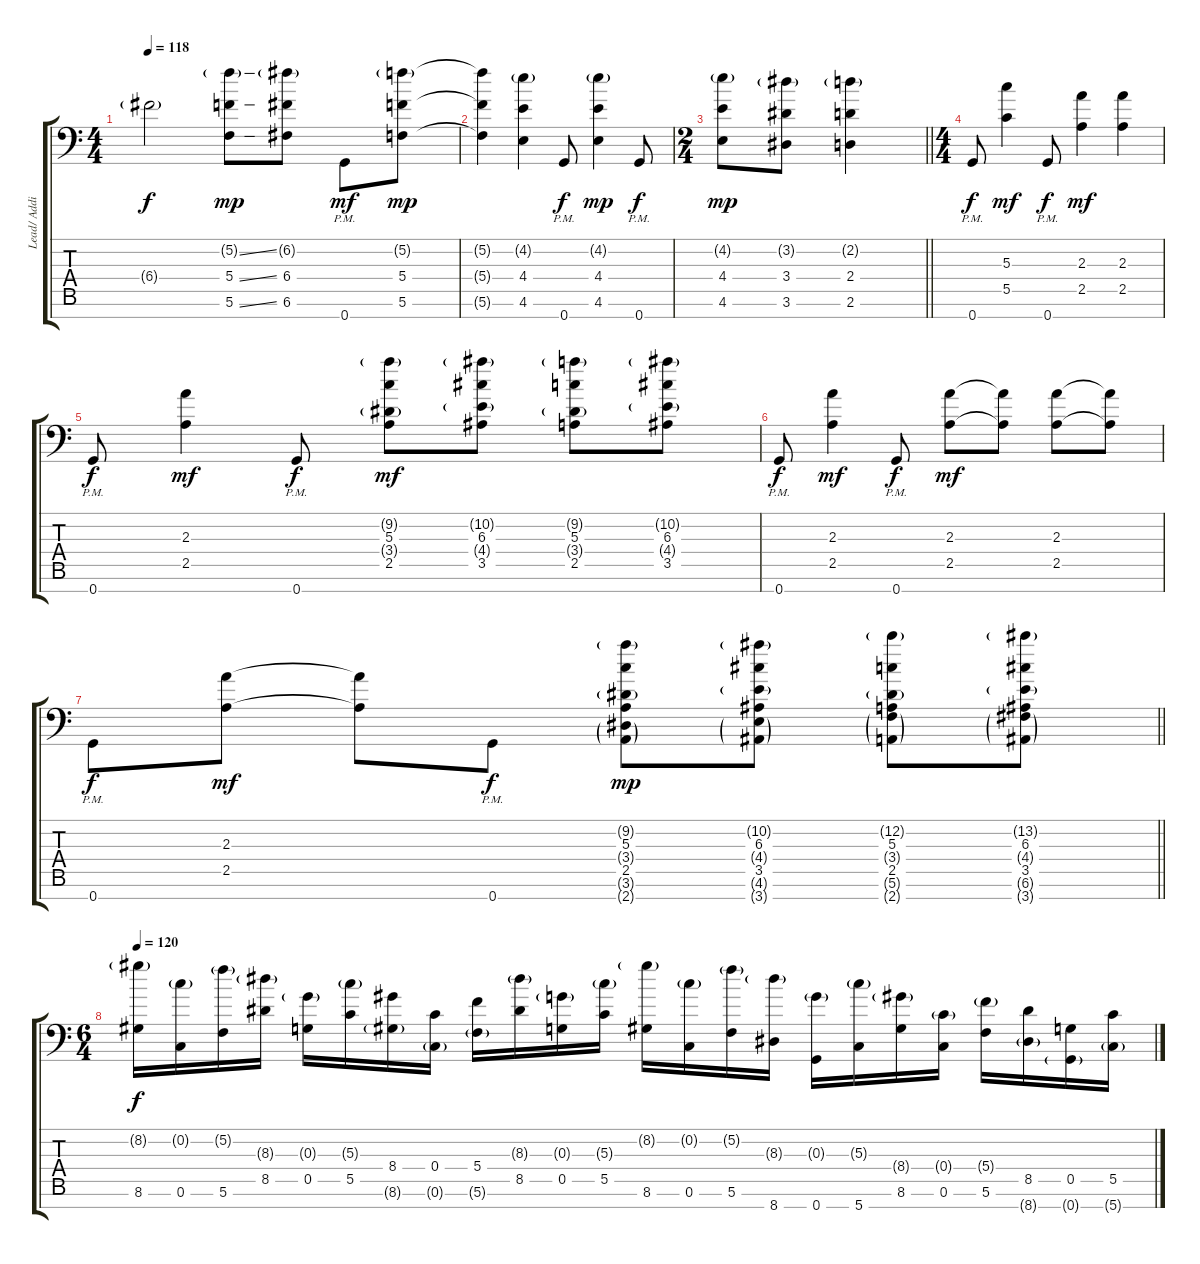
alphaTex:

\track ("Lead/ Additional" "Lead/ Addi") {instrument overdrivenguitar}
\staff {score tabs}
\tuning (E4 C4 G3 C3 G2 C2 G1) {hide}
\ts (4 4)
\tempo 118
\clef f4
\ks c
6.4{g}.2{dy f} (5.2{ss g} 5.4{ss} 5.6{ss}).8{dy mp} (6.2{g} 6.4 6.6).8 0.7{pm}.8{dy mf} (5.2{g} 5.4 5.6).8{dy mp} |
(5.2{t} 5.4{t} 5.6{t}).4 (4.2{g} 4.4 4.6).4 0.7{pm}.8{dy f} (4.2{g} 4.4 4.6).4{dy mp} 0.7{pm}.8{dy f} |
\ts (2 4)
\barLineRight lightlight
(4.2{g} 4.4 4.6).8{dy mp} (3.2{g} 3.4 3.6).8 (2.2{g} 2.4 2.6).4 |
\ts (4 4)
0.7{pm}.8{dy f} (5.3 5.5).4{dy mf} 0.7{pm}.8{dy f} (2.3 2.5).4{dy mf} (2.3 2.5).4 |
0.7{pm}.8{dy f} (2.3 2.5).4{dy mf} 0.7{pm}.8{dy f} (9.2{g} 5.3 3.4{g} 2.5).8{dy mf} (10.2{g} 6.3 4.4{g} 3.5).8 (9.2{g} 5.3 3.4{g} 2.5).8 (10.2{g} 6.3 4.4{g} 3.5).8 |
0.7{pm}.8{dy f} (2.3 2.5).4{dy mf} 0.7{pm}.8{dy f} (2.3 2.5).8{dy mf} (2.3{t} 2.5{t}).8 (2.3 2.5).8 (2.3{t} 2.5{t}).8 |
\barLineRight lightlight
0.7{pm}.8{dy f} (2.3 2.5).8{dy mf} (2.3{t} 2.5{t}).8 0.7{pm}.8{dy f} (9.2{g} 5.3 3.4{g} 2.5 3.6{g} 2.7{g}).8{dy mp} (10.2{g} 6.3 4.4{g} 3.5 4.6{g} 3.7{g}).8 (12.2{g} 5.3 3.4{g} 2.5 5.6{g} 2.7{g}).8 (13.2{g} 6.3 4.4{g} 3.5 6.6{g} 3.7{g}).8 |
\ts (6 4)
\tempo 120
(8.2{g} 8.6).16{dy f} (0.2{g} 0.6).16 (5.2{g} 5.6).16 (8.3{g} 8.5).16 (0.3{g} 0.5).16 (5.3{g} 5.5).16 (8.4 8.6{g}).16 (0.4 0.6{g}).16 (5.4 5.6{g}).16 (8.3{g} 8.5).16 (0.3{g} 0.5).16 (5.3{g} 5.5).16 (8.2{g} 8.6).16 (0.2{g} 0.6).16 (5.2{g} 5.6).16 (8.3{g} 8.7).16 (0.3{g} 0.7).16 (5.3{g} 5.7).16 (8.4{g} 8.6).16 (0.4{g} 0.6).16 (5.4{g} 5.6).16 (8.5 8.7{g}).16 (0.5 0.7{g}).16 (5.5 5.7{g}).16
